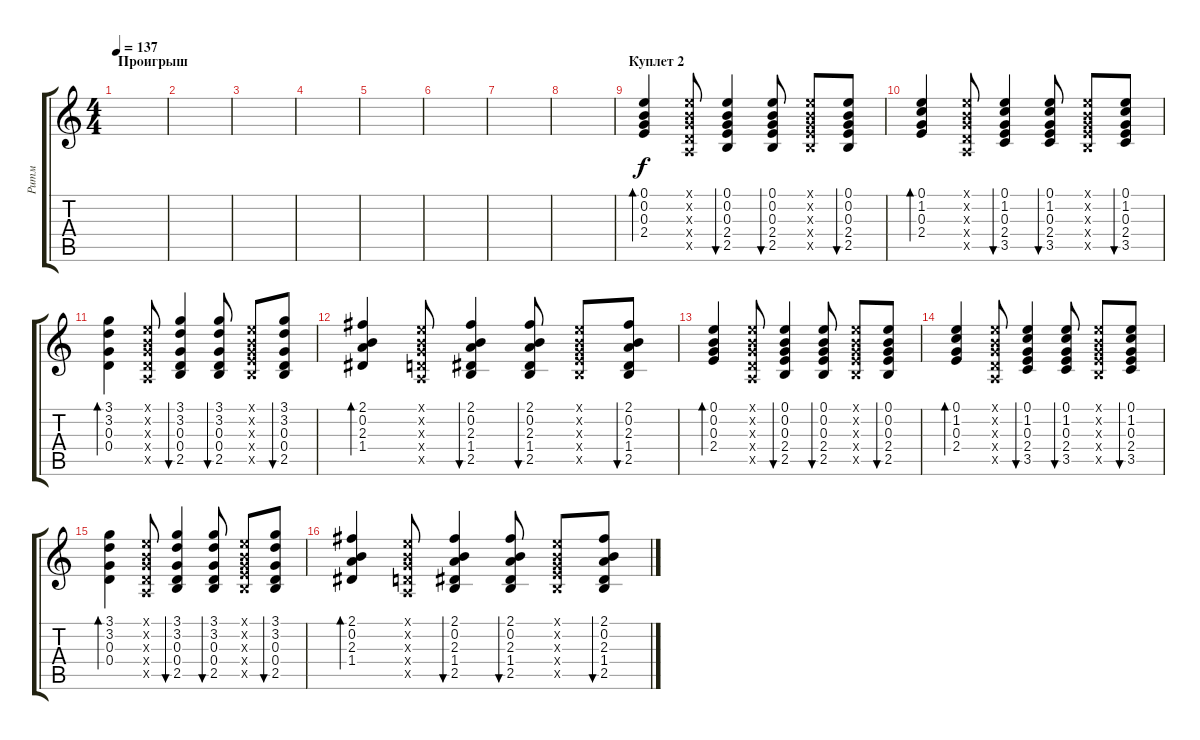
\track ("Ритм" "Ритм") {instrument acousticguitarsteel}
\staff {score tabs}
\tuning (E4 B3 G3 D3 A2 E2) {hide}
\ts (4 4)
\section ("" "Проигрыш")
\tempo 137
\clef g2
\ks c
|
|
|
|
|
|
|
|
\section ("" "Куплет 2")
(0.1 0.2 0.3 2.4).4{bd 30} (0.1{x} 0.2{x} 0.3{x} 0.4{x} 0.5{x}).8 (0.1 0.2 0.3 2.4 2.5).4{bu 30} (0.1 0.2 0.3 2.4 2.5).8{bu 30} (0.1{x} 0.2{x} 0.3{x} 2.4{x} 2.5{x}).8 (0.1 0.2 0.3 2.4 2.5).8{bu 30} |
(0.1 1.2 0.3 2.4).4{bd 30} (0.1{x} 0.2{x} 0.3{x} 0.4{x} 0.5{x}).8 (0.1 1.2 0.3 2.4 3.5).4{bu 30} (0.1 1.2 0.3 2.4 3.5).8{bu 30} (0.1{x} 0.2{x} 0.3{x} 2.4{x} 2.5{x}).8 (0.1 1.2 0.3 2.4 3.5).8{bu 30} |
(3.1 3.2 0.3 0.4).4{bd 30} (0.1{x} 0.2{x} 0.3{x} 0.4{x} 0.5{x}).8 (3.1 3.2 0.3 0.4 2.5).4{bu 30} (3.1 3.2 0.3 0.4 2.5).8{bu 30} (0.1{x} 0.2{x} 0.3{x} 2.4{x} 2.5{x}).8 (3.1 3.2 0.3 0.4 2.5).8{bu 30} |
(2.1 0.2 2.3 1.4).4{bd 30} (0.1{x} 0.2{x} 0.3{x} 0.4{x} 0.5{x}).8 (2.1 0.2 2.3 1.4 2.5).4{bu 30} (2.1 0.2 2.3 1.4 2.5).8{bu 30} (0.1{x} 0.2{x} 0.3{x} 2.4{x} 2.5{x}).8 (2.1 0.2 2.3 1.4 2.5).8{bu 30} |
(0.1 0.2 0.3 2.4).4{bd 30} (0.1{x} 0.2{x} 0.3{x} 0.4{x} 0.5{x}).8 (0.1 0.2 0.3 2.4 2.5).4{bu 30} (0.1 0.2 0.3 2.4 2.5).8{bu 30} (0.1{x} 0.2{x} 0.3{x} 2.4{x} 2.5{x}).8 (0.1 0.2 0.3 2.4 2.5).8{bu 30} |
(0.1 1.2 0.3 2.4).4{bd 30} (0.1{x} 0.2{x} 0.3{x} 0.4{x} 0.5{x}).8 (0.1 1.2 0.3 2.4 3.5).4{bu 30} (0.1 1.2 0.3 2.4 3.5).8{bu 30} (0.1{x} 0.2{x} 0.3{x} 2.4{x} 2.5{x}).8 (0.1 1.2 0.3 2.4 3.5).8{bu 30} |
(3.1 3.2 0.3 0.4).4{bd 30} (0.1{x} 0.2{x} 0.3{x} 0.4{x} 0.5{x}).8 (3.1 3.2 0.3 0.4 2.5).4{bu 30} (3.1 3.2 0.3 0.4 2.5).8{bu 30} (0.1{x} 0.2{x} 0.3{x} 2.4{x} 2.5{x}).8 (3.1 3.2 0.3 0.4 2.5).8{bu 30} |
(2.1 0.2 2.3 1.4).4{bd 30} (0.1{x} 0.2{x} 0.3{x} 0.4{x} 0.5{x}).8 (2.1 0.2 2.3 1.4 2.5).4{bu 30} (2.1 0.2 2.3 1.4 2.5).8{bu 30} (0.1{x} 0.2{x} 0.3{x} 2.4{x} 2.5{x}).8 (2.1 0.2 2.3 1.4 2.5).8{bu 30}
